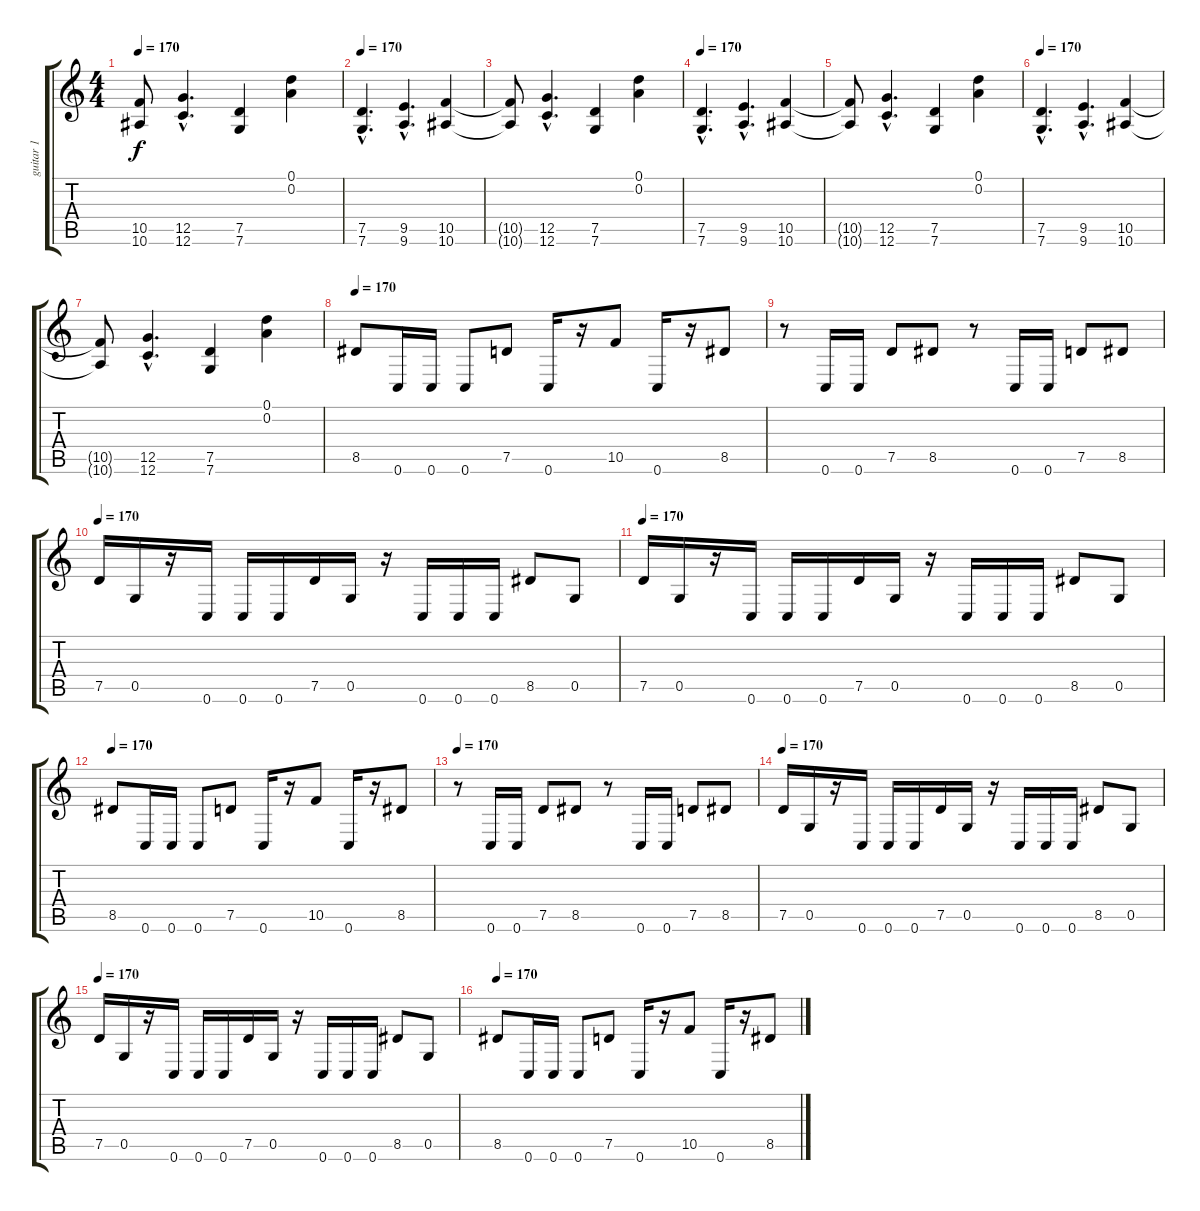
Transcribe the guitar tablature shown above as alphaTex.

\track ("guitar 1" "guitar 1") {instrument distortionguitar}
\staff {score tabs}
\tuning (D4 A3 F3 C3 G2 C2) {hide}
\ts (4 4)
\tempo 170
\clef g2
\ks c
(10.5{t} 10.6{t}).8{dy f} (12.5{hac} 12.6{hac}).4{d} (7.5 7.6).4 (0.1 0.2).4 |
\tempo 170
(7.5{hac} 7.6{hac}).4{d} (9.5{hac} 9.6{hac}).4{d} (10.5 10.6).4 |
(10.5{t} 10.6{t}).8 (12.5{hac} 12.6{hac}).4{d} (7.5 7.6).4 (0.1 0.2).4 |
\tempo 170
(7.5{hac} 7.6{hac}).4{d} (9.5{hac} 9.6{hac}).4{d} (10.5 10.6).4 |
(10.5{t} 10.6{t}).8 (12.5{hac} 12.6{hac}).4{d} (7.5 7.6).4 (0.1 0.2).4 |
\tempo 170
(7.5{hac} 7.6{hac}).4{d} (9.5{hac} 9.6{hac}).4{d} (10.5 10.6).4 |
(10.5{t} 10.6{t}).8 (12.5{hac} 12.6{hac}).4{d} (7.5 7.6).4 (0.1 0.2).4 |
\tempo 170
8.5.8 0.6.16 0.6.16 0.6.8 7.5.8 0.6.16 r.16 10.5.8 0.6.16 r.16 8.5.8 |
r.8 0.6.16 0.6.16 7.5.8 8.5.8 r.8 0.6.16 0.6.16 7.5.8 8.5.8 |
\tempo 170
7.5.16 0.5.16 r.16 0.6.16 0.6.16 0.6.16 7.5.16 0.5.16 r.16 0.6.16 0.6.16 0.6.16 8.5.8 0.5.8 |
\tempo 170
7.5.16 0.5.16 r.16 0.6.16 0.6.16 0.6.16 7.5.16 0.5.16 r.16 0.6.16 0.6.16 0.6.16 8.5.8 0.5.8 |
\tempo 170
8.5.8 0.6.16 0.6.16 0.6.8 7.5.8 0.6.16 r.16 10.5.8 0.6.16 r.16 8.5.8 |
\tempo 170
r.8 0.6.16 0.6.16 7.5.8 8.5.8 r.8 0.6.16 0.6.16 7.5.8 8.5.8 |
\tempo 170
7.5.16 0.5.16 r.16 0.6.16 0.6.16 0.6.16 7.5.16 0.5.16 r.16 0.6.16 0.6.16 0.6.16 8.5.8 0.5.8 |
\tempo 170
7.5.16 0.5.16 r.16 0.6.16 0.6.16 0.6.16 7.5.16 0.5.16 r.16 0.6.16 0.6.16 0.6.16 8.5.8 0.5.8 |
\tempo 170
8.5.8 0.6.16 0.6.16 0.6.8 7.5.8 0.6.16 r.16 10.5.8 0.6.16 r.16 8.5.8
